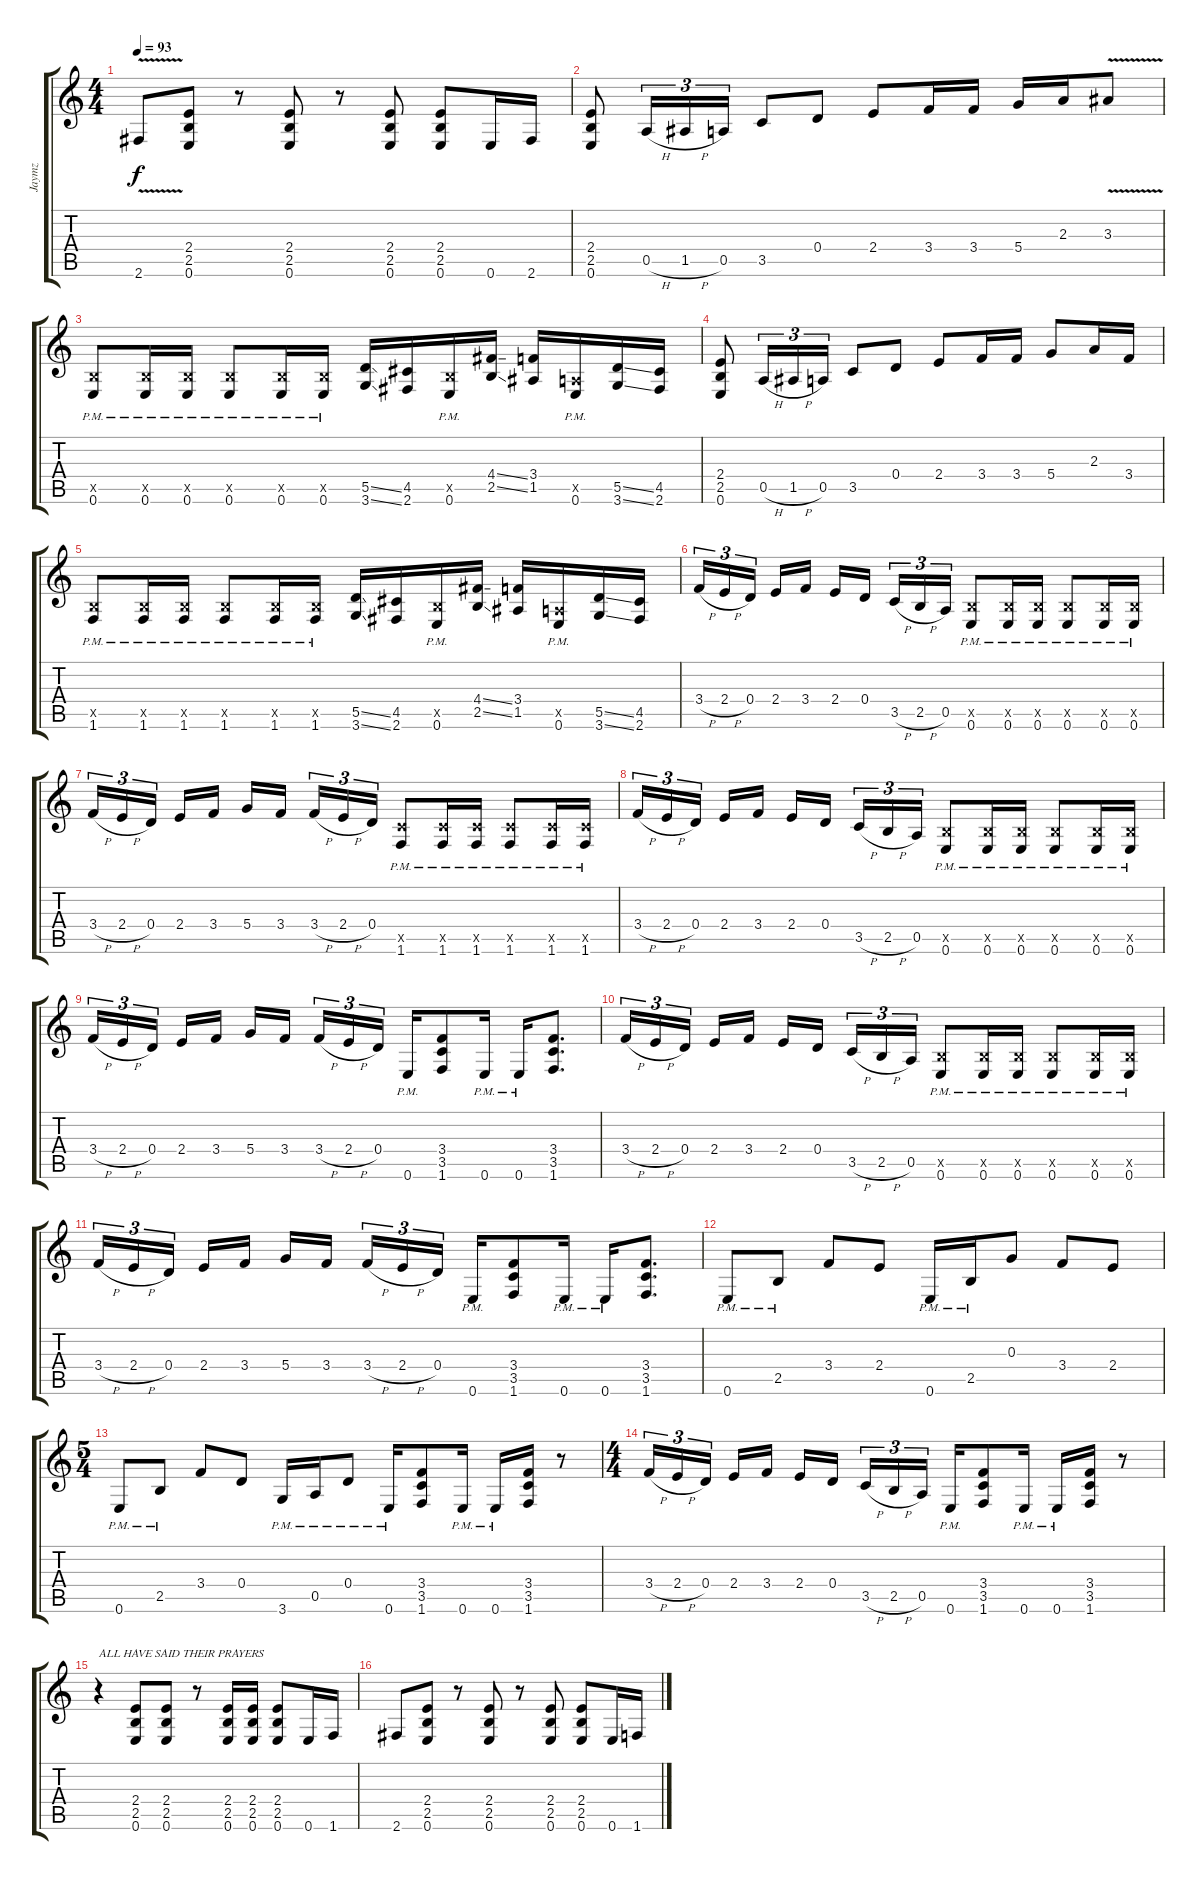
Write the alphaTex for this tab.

\track ("Jaymz" "Jaymz") {instrument distortionguitar}
\staff {score tabs}
\tuning (E4 B3 G3 D3 A2 E2) {hide}
\ts (4 4)
\tempo 93
\clef g2
\ks c
2.6{v}.8{dy f} (2.4 2.5 0.6).8 r.8 (2.4 2.5 0.6).8 r.8 (2.4 2.5 0.6).8 (2.4 2.5 0.6).8 0.6.16 2.6.16 |
(2.4 2.5 0.6).8 0.5{h}.16{tu (3 2)} 1.5{h}.16{tu (3 2)} 0.5.16{tu (3 2)} 3.5.8 0.4.8 2.4.8 3.4.16 3.4.16 5.4.16 2.3.16 3.3{v}.8 |
(2.5{x} 0.6{pm}).8 (2.5{x} 0.6{pm}).16 (2.5{x} 0.6{pm}).16 (2.5{x} 0.6{pm}).8 (2.5{x} 0.6{pm}).16 (2.5{x} 0.6{pm}).16 (5.5{ss} 3.6{ss}).16 (4.5 2.6).16 (2.5{x} 0.6{pm}).16 (4.4{ss} 2.5{ss}).16 (3.4 1.5).16 (0.5{x} 0.6{pm}).16 (5.5{ss} 3.6{ss}).16 (4.5 2.6).16 |
(2.4 2.5 0.6).8 0.5{h}.16{tu (3 2)} 1.5{h}.16{tu (3 2)} 0.5.16{tu (3 2)} 3.5.8 0.4.8 2.4.8 3.4.16 3.4.16 5.4.8 2.3.16 3.4.16 |
(2.5{x} 1.6{pm}).8 (2.5{x} 1.6{pm}).16 (2.5{x} 1.6{pm}).16 (2.5{x} 1.6{pm}).8 (2.5{x} 1.6{pm}).16 (2.5{x} 1.6{pm}).16 (5.5{ss} 3.6{ss}).16 (4.5 2.6).16 (2.5{x} 0.6{pm}).16 (4.4{ss} 2.5{ss}).16 (3.4 1.5).16 (0.5{x} 0.6{pm}).16 (5.5{ss} 3.6{ss}).16 (4.5 2.6).16 |
3.4{h}.16{tu (3 2)} 2.4{h}.16{tu (3 2)} 0.4.16{tu (3 2) beam splitsecondary} 2.4.16 3.4.16 2.4.16 0.4.16{beam splitsecondary} 3.5{h}.16{tu (3 2)} 2.5{h}.16{tu (3 2)} 0.5.16{tu (3 2)} (2.5{x} 0.6{pm}).8 (2.5{x} 0.6{pm}).16 (2.5{x} 0.6{pm}).16 (2.5{x} 0.6{pm}).8 (2.5{x} 0.6{pm}).16 (2.5{x} 0.6{pm}).16 |
3.4{h}.16{tu (3 2)} 2.4{h}.16{tu (3 2)} 0.4.16{tu (3 2) beam splitsecondary} 2.4.16 3.4.16 5.4.16 3.4.16{beam splitsecondary} 3.4{h}.16{tu (3 2)} 2.4{h}.16{tu (3 2)} 0.4.16{tu (3 2)} (3.5{x} 1.6{pm}).8 (3.5{x} 1.6{pm}).16 (3.5{x} 1.6{pm}).16 (3.5{x} 1.6{pm}).8 (3.5{x} 1.6{pm}).16 (3.5{x} 1.6{pm}).16 |
3.4{h}.16{tu (3 2)} 2.4{h}.16{tu (3 2)} 0.4.16{tu (3 2) beam splitsecondary} 2.4.16 3.4.16 2.4.16 0.4.16{beam splitsecondary} 3.5{h}.16{tu (3 2)} 2.5{h}.16{tu (3 2)} 0.5.16{tu (3 2)} (2.5{x} 0.6{pm}).8 (2.5{x} 0.6{pm}).16 (2.5{x} 0.6{pm}).16 (2.5{x} 0.6{pm}).8 (2.5{x} 0.6{pm}).16 (2.5{x} 0.6{pm}).16 |
3.4{h}.16{tu (3 2)} 2.4{h}.16{tu (3 2)} 0.4.16{tu (3 2) beam splitsecondary} 2.4.16 3.4.16 5.4.16 3.4.16{beam splitsecondary} 3.4{h}.16{tu (3 2)} 2.4{h}.16{tu (3 2)} 0.4.16{tu (3 2)} 0.6{pm}.16 (3.4 3.5 1.6).8 0.6{pm}.16 0.6{pm}.16 (3.4 3.5 1.6).8{d} |
3.4{h}.16{tu (3 2)} 2.4{h}.16{tu (3 2)} 0.4.16{tu (3 2) beam splitsecondary} 2.4.16 3.4.16 2.4.16 0.4.16{beam splitsecondary} 3.5{h}.16{tu (3 2)} 2.5{h}.16{tu (3 2)} 0.5.16{tu (3 2)} (2.5{x} 0.6{pm}).8 (2.5{x} 0.6{pm}).16 (2.5{x} 0.6{pm}).16 (2.5{x} 0.6{pm}).8 (2.5{x} 0.6{pm}).16 (2.5{x} 0.6{pm}).16 |
3.4{h}.16{tu (3 2)} 2.4{h}.16{tu (3 2)} 0.4.16{tu (3 2) beam splitsecondary} 2.4.16 3.4.16 5.4.16 3.4.16{beam splitsecondary} 3.4{h}.16{tu (3 2)} 2.4{h}.16{tu (3 2)} 0.4.16{tu (3 2)} 0.6{pm}.16 (3.4 3.5 1.6).8 0.6{pm}.16 0.6{pm}.16 (3.4 3.5 1.6).8{d} |
0.6{pm}.8 2.5{pm}.8 3.4.8 2.4.8 0.6{pm}.16 2.5{pm}.16 0.3.8 3.4.8 2.4.8 |
\ts (5 4)
0.6{pm}.8 2.5{pm}.8 3.4.8 0.4.8 3.6{pm}.16 0.5{pm}.16 0.4{pm}.8 0.6{pm}.16 (3.4 3.5 1.6).8 0.6{pm}.16 0.6{pm}.16 (3.4 3.5 1.6).16 r.8 |
\ts (4 4)
3.4{h}.16{tu (3 2)} 2.4{h}.16{tu (3 2)} 0.4.16{tu (3 2) beam splitsecondary} 2.4.16 3.4.16 2.4.16 0.4.16{beam splitsecondary} 3.5{h}.16{tu (3 2)} 2.5{h}.16{tu (3 2)} 0.5.16{tu (3 2)} 0.6{pm}.16 (3.4 3.5 1.6).8 0.6{pm}.16 0.6{pm}.16 (3.4 3.5 1.6).16 r.8 |
r.4{txt "ALL HAVE SAID THEIR PRAYERS"} (2.4 2.5 0.6).8 (2.4 2.5 0.6).8 r.8 (2.4 2.5 0.6).16 (2.4 2.5 0.6).16 (2.4 2.5 0.6).8 0.6.16 1.6.16 |
2.6.8 (2.4 2.5 0.6).8 r.8 (2.4 2.5 0.6).8 r.8 (2.4 2.5 0.6).8 (2.4 2.5 0.6).8 0.6.16 1.6.16
